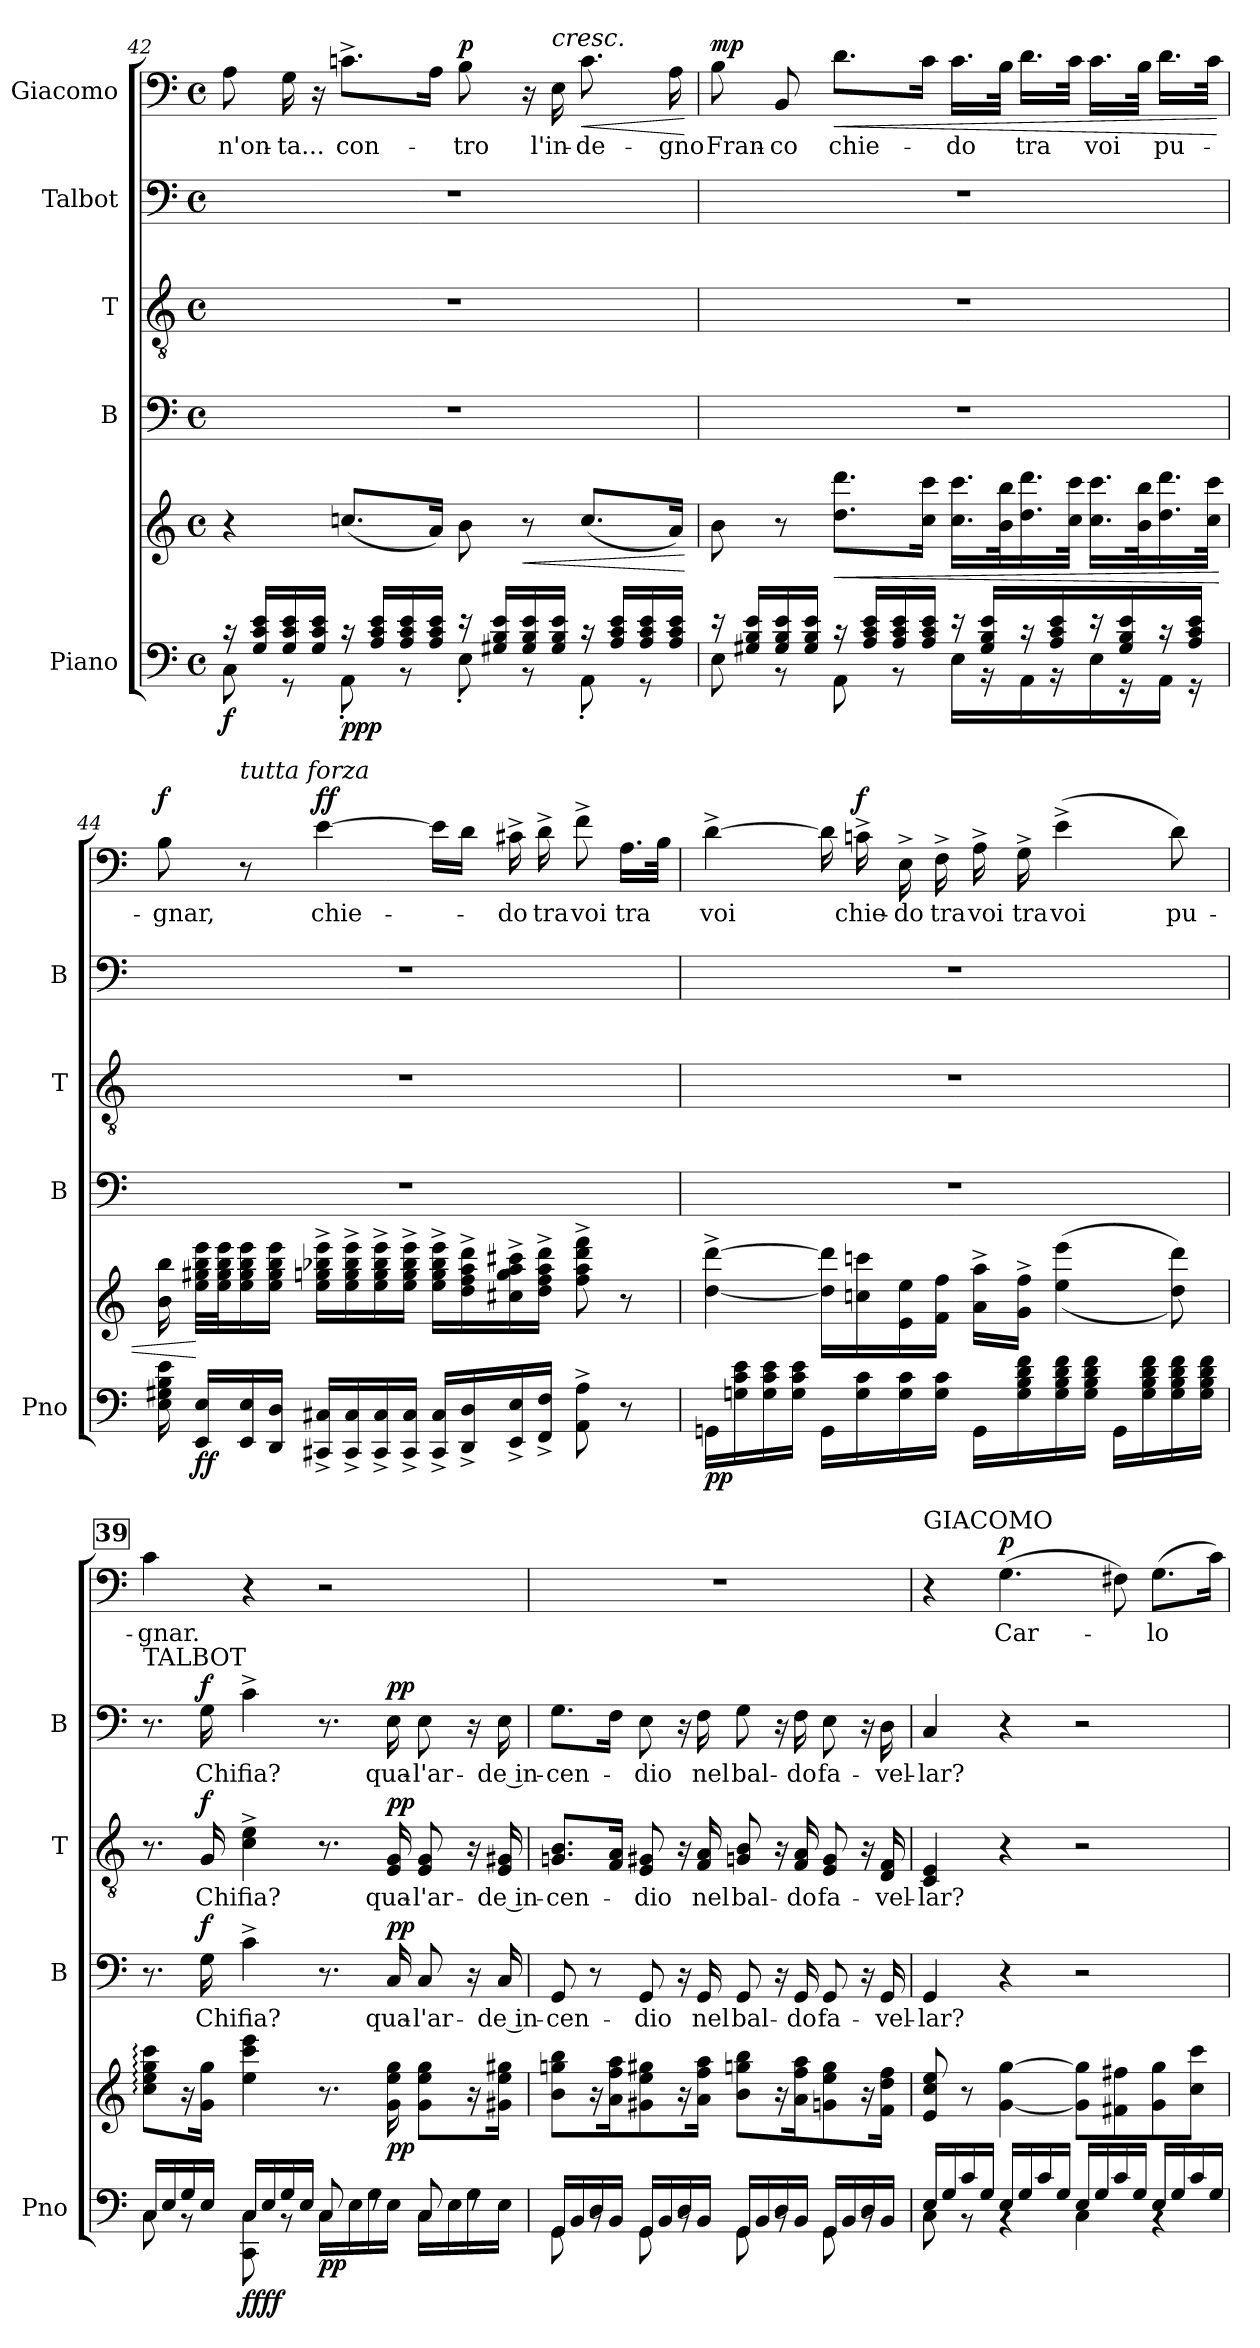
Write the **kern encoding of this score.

**kern	**kern	**dynam	**kern	**text	**dynam	**kern	**text	**dynam	**kern	**text	**dynam	**kern	**text	**dynam
*part5	*part5	*part5	*part4	*part4	*part4	*part3	*part3	*part3	*part2	*part2	*part2	*part1	*part1	*part1
*staff6	*staff5	*staff5/6	*staff4	*staff4	*staff4	*staff3	*staff3	*staff3	*staff2	*staff2	*staff2	*staff1	*staff1	*staff1
*I"Piano	*	*	*I"B	*	*	*I"T	*	*	*I"Talbot	*	*	*I"Giacomo	*	*
*I'Pno	*	*	*I'B	*	*	*I'T	*	*	*I'B	*	*	*	*	*
*clefF4	*clefG2	*	*clefF4	*	*	*clefGv2	*	*	*clefF4	*	*	*clefF4	*	*
*k[]	*k[]	*	*k[]	*	*	*k[]	*	*	*k[]	*	*	*k[]	*	*
*M4/4	*M4/4	*	*M4/4	*	*	*M4/4	*	*	*M4/4	*	*	*M4/4	*	*
*met(c)	*met(c)	*	*met(c)	*	*	*met(c)	*	*	*met(c)	*	*	*met(c)	*	*
=42	=42	=42	=42	=42	=42	=42	=42	=42	=42	=42	=42	=42	=42	=42
*^	*	*	*	*	*	*	*	*	*	*	*	*	*	*
!	!	!	!LO:DY:b=2	!	!	!	!	!	!	!	!	!	!	!LO:LY:b	!
16r	8C\	4r	f	1r	.	.	1r	.	.	1r	.	.	8A\	-n'on-	.
16G/ 16c/ 16e/LL	.	.	.	.	.	.	.	.	.	.	.	.	.	.	.
!	!	!	!	!	!	!	!	!	!	!	!	!	!	!LO:LY:b	!
16G/ 16c/ 16e/	8r	.	.	.	.	.	.	.	.	.	.	.	16G\	-ta...	.
16G/ 16c/ 16e/JJ	.	.	.	.	.	.	.	.	.	.	.	.	16r	.	.
!	!	!	!LO:DY:b=2	!	!	!	!	!	!	!	!	!	!	!LO:LY:b	!
!	!	!	!LO:DY:n=1:b	!	!	!	!	!	!	!	!	!	!	!	!
16r	8AA'\	(8.ccn/L	pp p	.	.	.	.	.	.	.	.	.	8.cn^\L	con-	.
16A/ 16c/ 16e/LL	.	.	.	.	.	.	.	.	.	.	.	.	.	.	.
16A/ 16c/ 16e/	8r	.	.	.	.	.	.	.	.	.	.	.	.	.	.
16A/ 16c/ 16e/JJ	.	16a/Jk)	.	.	.	.	.	.	.	.	.	.	16A\Jk	.	.
!	!	!	!	!	!	!	!	!	!	!	!	!	!	!LO:LY:b	!LO:DY:a
16r	8E'\	8b\	.	.	.	.	.	.	.	.	.	.	8B\	-tro	p
16G#X/ 16B/ 16e/LL	.	.	.	.	.	.	.	.	.	.	.	.	.	.	.
!	!	!	!LO:HP:b	!	!	!	!	!	!	!	!	!	!	!	!
16G#/ 16B/ 16e/	8r	8r	<	.	.	.	.	.	.	.	.	.	16r	.	.
!	!	!	!	!	!	!	!	!	!	!	!	!	!LO:TX:a:i:t=cresc.	!	!
!	!	!	!	!	!	!	!	!	!	!	!	!	!	!LO:LY:b	!
16G#/ 16B/ 16e/JJ	.	.	.	.	.	.	.	.	.	.	.	.	16E\	l'in-	.
!	!	!	!	!	!	!	!	!	!	!	!	!	!	!LO:LY:b	!LO:HP:b
16r	8AA'\	(8.cc/L	.	.	.	.	.	.	.	.	.	.	8.c\	-de-	<
16A/ 16c/ 16e/LL	.	.	.	.	.	.	.	.	.	.	.	.	.	.	.
16A/ 16c/ 16e/	8r	.	.	.	.	.	.	.	.	.	.	.	.	.	.
!	!	!	!	!	!	!	!	!	!	!	!	!	!	!LO:LY:b	!
16A/ 16c/ 16e/JJ	.	16a/Jk)	.	.	.	.	.	.	.	.	.	.	16A\	-gno	.
*v	*v	*	*	*	*	*	*	*	*	*	*	*	*	*	*
.	.	[	.	.	.	.	.	.	.	.	.	.	.	[
!!LO:LB:g=z
=43	=43	=43	=43	=43	=43	=43	=43	=43	=43	=43	=43	=43	=43	=43
*^	*	*	*	*	*	*	*	*	*	*	*	*	*	*
!	!	!	!LO:DY:b=2	!	!	!	!	!	!	!	!	!	!	!LO:LY:b	!
!	!	!	!LO:DY:n=1:b	!	!	!	!	!	!	!	!	!	!	!	!LO:DY:a
16r	8E\	8b\	mp mp	1r	.	.	1r	.	.	1r	.	.	8B\	Fran-	mp
16G#X/ 16B/ 16e/LL	.	.	.	.	.	.	.	.	.	.	.	.	.	.	.
!	!	!	!	!	!	!	!	!	!	!	!	!	!	!LO:LY:b	!
16G#/ 16B/ 16e/	8r	8r	.	.	.	.	.	.	.	.	.	.	8BB/	-co	.
16G#/ 16B/ 16e/JJ	.	.	.	.	.	.	.	.	.	.	.	.	.	.	.
!	!	!	!LO:HP:b	!	!	!	!	!	!	!	!	!	!	!LO:LY:b	!LO:HP:b
16r	8AA\	8.dd\ 8.ddd\L	<	.	.	.	.	.	.	.	.	.	8.d\L	chie-	<
16A/ 16c/ 16e/LL	.	.	.	.	.	.	.	.	.	.	.	.	.	.	.
16A/ 16c/ 16e/	8r	.	.	.	.	.	.	.	.	.	.	.	.	.	.
16A/ 16c/ 16e/JJ	.	16cc\ 16ccc\Jk	.	.	.	.	.	.	.	.	.	.	16c\Jk	.	.
!	!	!	!	!	!	!	!	!	!	!	!	!	!	!LO:LY:b	!
16r	16E\LL	16.cc\ 16.ccc\LL	.	.	.	.	.	.	.	.	.	.	16.c\LL	-do	.
16G#/ 16B/ 16e/LL	16r	.	.	.	.	.	.	.	.	.	.	.	.	.	.
.	.	32b\ 32bb\K	.	.	.	.	.	.	.	.	.	.	32B\JJk	.	.
!	!	!	!	!	!	!	!	!	!	!	!	!	!	!LO:LY:b	!
16r	16AA\	16.dd\ 16.ddd\	.	.	.	.	.	.	.	.	.	.	16.d\LL	tra	.
16A/ 16c/ 16e/	16r	.	.	.	.	.	.	.	.	.	.	.	.	.	.
.	.	32cc\ 32ccc\JJk	.	.	.	.	.	.	.	.	.	.	32c\JJk	.	.
!	!	!	!	!	!	!	!	!	!	!	!	!	!	!LO:LY:b	!
16r	16E\	16.cc\ 16.ccc\LL	.	.	.	.	.	.	.	.	.	.	16.c\LL	voi	.
16G#/ 16B/ 16e/	16r	.	.	.	.	.	.	.	.	.	.	.	.	.	.
.	.	32b\ 32bb\K	.	.	.	.	.	.	.	.	.	.	32B\JJk	.	.
!	!	!	!	!	!	!	!	!	!	!	!	!	!	!LO:LY:b	!
16r	16AA\JJ	16.dd\ 16.ddd\	.	.	.	.	.	.	.	.	.	.	16.d\LL	pu-	.
16A/ 16c/ 16e/JJ	16r	.	.	.	.	.	.	.	.	.	.	.	.	.	.
.	.	32cc\ 32ccc\JJk	.	.	.	.	.	.	.	.	.	.	32c\JJk	.	.
*v	*v	*	*	*	*	*	*	*	*	*	*	*	*	*	*
.	.	.	.	.	.	.	.	.	.	.	.	.	.	[
=44	=44	=44	=44	=44	=44	=44	=44	=44	=44	=44	=44	=44	=44	=44
!	!	!	!	!	!	!	!	!	!	!	!	!	!LO:LY:b	!LO:DY:a
16E\ 16G#X\ 16B\ 16e\	16b\ 16bb\	.	1r	.	.	1r	.	.	1r	.	.	8B\	-gnar,	f
!	!	!LO:DY:n=1:b=2	!	!	!	!	!	!	!	!	!	!	!	!
!	!	!LO:DY:n=2:b	!	!	!	!	!	!	!	!	!	!	!	!
16EE/ 16E/LL	32ee\ 32gg#X\ 32bb\ 32eee\LLL	[ f f	.	.	.	.	.	.	.	.	.	.	.	.
.	32ee\ 32gg#\ 32bb\ 32eee\J	.	.	.	.	.	.	.	.	.	.	.	.	.
!	!	!	!	!	!	!	!	!	!	!	!	!LO:TX:a:i:t=tutta forza	!	!
16EE/ 16E/	16ee\ 16gg#\ 16bb\ 16eee\	.	.	.	.	.	.	.	.	.	.	8r	.	.
16DD/ 16D/JJ	16ee\ 16gg#\ 16bb\ 16eee\JJ	.	.	.	.	.	.	.	.	.	.	.	.	.
!	!	!	!	!	!	!	!	!	!	!	!	!	!LO:LY:b	!LO:DY:a
16CC#X/^ 16C#X/^LL	16ee\^ 16ggn\^ 16bb-X\^ 16eee\^LL	.	.	.	.	.	.	.	.	.	.	[4e\	chie-	ff
16CC#/^ 16C#/^	16ee\^ 16gg\^ 16bb-\^ 16eee\^	.	.	.	.	.	.	.	.	.	.	.	.	.
16CC#/^ 16C#/^	16ee\^ 16gg\^ 16bb-\^ 16eee\^	.	.	.	.	.	.	.	.	.	.	.	.	.
16CC#/^ 16C#/^JJ	16ee\^ 16gg\^ 16bb-\^ 16eee\^JJ	.	.	.	.	.	.	.	.	.	.	.	.	.
16CC#/^ 16C#/^LL	16ee\^ 16gg\^ 16bb-\^ 16eee\^LL	.	.	.	.	.	.	.	.	.	.	16e\LL]	.	.
16DD/^ 16D/^	16dd\^ 16ff\^ 16aa\^ 16ddd\^	.	.	.	.	.	.	.	.	.	.	16d\JJ	.	.
!	!	!	!	!	!	!	!	!	!	!	!	!	!LO:LY:b	!
16EE/^ 16E/^	16cc#X\^ 16gg\^ 16aa\^ 16ccc#X\^	.	.	.	.	.	.	.	.	.	.	16c#X^\	-do	.
!	!	!	!	!	!	!	!	!	!	!	!	!	!LO:LY:b	!
16FF/^ 16F/^JJ	16dd\^ 16ff\^ 16aa\^ 16ddd\^JJ	.	.	.	.	.	.	.	.	.	.	16d^\	tra	.
!	!	!	!	!	!	!	!	!	!	!	!	!	!LO:LY:b	!
8AA\^ 8A\^	8ff\^ 8aa\^ 8ddd\^ 8fff\^	.	.	.	.	.	.	.	.	.	.	8f^\	voi	.
!	!	!	!	!	!	!	!	!	!	!	!	!	!LO:LY:b	!
8r	8r	.	.	.	.	.	.	.	.	.	.	16.A\LL	tra	.
.	.	.	.	.	.	.	.	.	.	.	.	32B\JJk	.	.
!!LO:LB:g=z
=45	=45	=45	=45	=45	=45	=45	=45	=45	=45	=45	=45	=45	=45	=45
!	!	!LO:DY:b=2	!	!	!	!	!	!	!	!	!	!	!LO:LY:b	!
!	!	!LO:DY:n=1:b	!	!	!	!	!	!	!	!	!	!	!	!
16GGn\LL	[4dd\^ [4ddd\^	p p	1r	.	.	1r	.	.	1r	.	.	[4d^\	voi	.
16Gn\ 16c\ 16e\	.	.	.	.	.	.	.	.	.	.	.	.	.	.
16G\ 16c\ 16e\	.	.	.	.	.	.	.	.	.	.	.	.	.	.
16G\ 16c\ 16e\JJ	.	.	.	.	.	.	.	.	.	.	.	.	.	.
16GG\LL	16dd\] 16ddd\]LL	.	.	.	.	.	.	.	.	.	.	16d\]	.	.
!	!	!	!	!	!	!	!	!	!	!	!	!	!LO:LY:b	!LO:DY:a
16G\ 16c\	16ccn\ 16cccn\	.	.	.	.	.	.	.	.	.	.	16cn^\	chie-	f
!	!	!	!	!	!	!	!	!	!	!	!	!	!LO:LY:b	!
16G\ 16c\	16e\ 16ee\	.	.	.	.	.	.	.	.	.	.	16E^\	-do	.
!	!	!	!	!	!	!	!	!	!	!	!	!	!LO:LY:b	!
16G\ 16c\JJ	16f\ 16ff\JJ	.	.	.	.	.	.	.	.	.	.	16F^\	tra	.
!	!	!	!	!	!	!	!	!	!	!	!	!	!LO:LY:b	!
16GG\LL	16a\^ 16aa\^LL	.	.	.	.	.	.	.	.	.	.	16A^\	voi	.
!	!	!	!	!	!	!	!	!	!	!	!	!	!LO:LY:b	!
16G\ 16B\ 16d\ 16f\	16g\^ 16ff\^JJ	.	.	.	.	.	.	.	.	.	.	16G^\	tra	.
!	!	!	!	!	!	!	!	!	!	!	!	!	!LO:LY:b	!
16G\ 16B\ 16d\ 16f\	((4ee\ 4eee\	.	.	.	.	.	.	.	.	.	.	(4e^\	voi	.
16G\ 16B\ 16d\ 16f\JJ	.	.	.	.	.	.	.	.	.	.	.	.	.	.
16GG\LL	.	.	.	.	.	.	.	.	.	.	.	.	.	.
16G\ 16B\ 16d\ 16f\	.	.	.	.	.	.	.	.	.	.	.	.	.	.
!	!	!	!	!	!	!	!	!	!	!	!	!	!LO:LY:b	!
16G\ 16B\ 16d\ 16f\	8dd\ 8ddd\))	.	.	.	.	.	.	.	.	.	.	8d\)	pu-	.
16G\ 16B\ 16d\ 16f\JJ	.	.	.	.	.	.	.	.	.	.	.	.	.	.
!!LO:REH:place=s1:a:B:fs=14:t=39
=46	=46	=46	=46	=46	=46	=46	=46	=46	=46	=46	=46	=46	=46	=46
*^	*	*	*	*	*	*	*	*	*	*	*	*	*	*
!	!	!	!	!	!	!	!	!	!	!LO:TX:a:t=TALBOT	!	!	!	!	!
!	!	!	!	!	!	!	!	!	!	!	!	!	!	!LO:LY:b	!
16C/LL	8C\	8cc\: 8ee\: 8gg\: 8ccc\:L	.	8.r	.	.	8.r	.	.	8.r	.	.	4c\	-gnar.	.
16E/	.	.	.	.	.	.	.	.	.	.	.	.	.	.	.
16G/	8rBB	16r	.	.	.	.	.	.	.	.	.	.	.	.	.
!	!	!	!	!	!LO:LY:b	!LO:DY:a	!	!LO:LY:b	!LO:DY:a	!	!LO:LY:b	!LO:DY:a	!	!	!
16E/JJ	.	16g\ 16gg\Jk	.	16G\	Chi	f	16G/	Chi	f	16G\	Chi	f	.	.	.
!	!	!	!LO:DY:b=2	!	!LO:LY:b	!	!	!LO:LY:b	!	!	!LO:LY:b	!	!	!	!
!	!	!	!LO:DY:n=1:b	!	!	!	!	!	!	!	!	!	!	!	!
16C/LL	8CC\ 8C\	4ee\ 4ccc\ 4eee\	ff ff	4c^\	fia?	.	4c!\^ 4e\^	fia?	.	4c^\	fia?	.	4r	.	.
16E/	.	.	.	.	.	.	.	.	.	.	.	.	.	.	.
16G/	8rBB	.	.	.	.	.	.	.	.	.	.	.	.	.	.
16E/JJ	.	.	.	.	.	.	.	.	.	.	.	.	.	.	.
!	!	!	!LO:DY:n=2:b=2	!	!	!	!	!	!	!	!	!	!	!	!
8C/	16C\LL	8.r	pp	8.r	.	.	8.r	.	.	8.r	.	.	2r	.	.
.	16E\	.	.	.	.	.	.	.	.	.	.	.	.	.	.
8rF	16G\	.	.	.	.	.	.	.	.	.	.	.	.	.	.
!	!	!	!LO:DY:n=3:b	!	!LO:LY:b	!LO:DY:a	!	!LO:LY:b	!LO:DY:a	!	!LO:LY:b	!LO:DY:a	!	!	!
.	16E\JJ	16g\ 16ee\ 16gg\	pp	16C/	qua-	pp	16E!/ 16G/	qua-	pp	16E\	qua-	pp	.	.	.
!	!	!	!	!	!LO:LY:b	!	!	!LO:LY:b	!	!	!LO:LY:b	!	!	!	!
8C/	16C\LL	8g\ 8ee\ 8gg\L	.	8C/	-l'ar-	.	8E!/ 8G/	-l'ar-	.	8E\	-l'ar-	.	.	.	.
.	16E\	.	.	.	.	.	.	.	.	.	.	.	.	.	.
8rF	16G\	16r	.	16r	.	.	16r	.	.	16r	.	.	.	.	.
!	!	!	!	!	!LO:LY:b	!	!	!LO:LY:b	!	!	!LO:LY:b	!	!	!	!
.	16E\JJ	16g#X\ 16ee\ 16gg#X\Jk	.	16C/	-de in-	.	16E!/ 16G#X/	-de in-	.	16E\	-de in-	.	.	.	.
!!LO:PB:g=z
=47	=47	=47	=47	=47	=47	=47	=47	=47	=47	=47	=47	=47	=47	=47	=47
!	!	!	!	!	!LO:LY:b	!	!	!LO:LY:b	!	!	!LO:LY:b	!	!	!	!
16GG/LL	8GG\	8b\ 8ggn\ 8bb\L	.	8GG/	-cen-	.	8.Gn!/ 8.B/L	-cen-	.	8.G\L	-cen-	.	1r	.	.
16BB/	.	.	.	.	.	.	.	.	.	.	.	.	.	.	.
16D/	8rBB	16r	.	8r	.	.	.	.	.	.	.	.	.	.	.
16BB/JJ	.	16a\ 16ff\ 16aa\K	.	.	.	.	16F!/ 16A/Jk	.	.	16F\Jk	.	.	.	.	.
!	!	!	!	!	!LO:LY:b	!	!	!LO:LY:b	!	!	!LO:LY:b	!	!	!	!
16GG/LL	8GG\	8g#X\ 8ee\ 8gg#X\	.	8GG/	-dio	.	8E!/ 8G#X/	-dio	.	8E\	-dio	.	.	.	.
16BB/	.	.	.	.	.	.	.	.	.	.	.	.	.	.	.
16D/	8rBB	16r	.	16r	.	.	16r	.	.	16r	.	.	.	.	.
!	!	!	!	!	!LO:LY:b	!	!	!LO:LY:b	!	!	!LO:LY:b	!	!	!	!
16BB/JJ	.	16a\ 16ff\ 16aa\Jk	.	16GG/	nel	.	16F!/ 16A/	nel	.	16F\	nel	.	.	.	.
!	!	!	!	!	!LO:LY:b	!	!	!LO:LY:b	!	!	!LO:LY:b	!	!	!	!
16GG/LL	8GG\	8b\ 8ggn\ 8bb\L	.	8GG/	bal-	.	8Gn!/ 8B/	bal-	.	8G\	bal-	.	.	.	.
16BB/	.	.	.	.	.	.	.	.	.	.	.	.	.	.	.
16D/	8rBB	16r	.	16r	.	.	16r	.	.	16r	.	.	.	.	.
!	!	!	!	!	!LO:LY:b	!	!	!LO:LY:b	!	!	!LO:LY:b	!	!	!	!
16BB/JJ	.	16a\ 16ff\ 16aa\K	.	16GG/	-do	.	16F!/ 16A/	-do	.	16F\	-do	.	.	.	.
!	!	!	!	!	!LO:LY:b	!	!	!LO:LY:b	!	!	!LO:LY:b	!	!	!	!
16GG/LL	8GG\	8gn\ 8ee\ 8gg\	.	8GG/	fa-	.	8E!/ 8G/	fa-	.	8E\	fa-	.	.	.	.
16BB/	.	.	.	.	.	.	.	.	.	.	.	.	.	.	.
16D/	8rBB	16r	.	16r	.	.	16r	.	.	16r	.	.	.	.	.
!	!	!	!	!	!LO:LY:b	!	!	!LO:LY:b	!	!	!LO:LY:b	!	!	!	!
16BB/JJ	.	16f\ 16dd\ 16ff\Jk	.	16GG/	-vel-	.	16D!/ 16F/	-vel-	.	16D\	-vel-	.	.	.	.
=48	=48	=48	=48	=48	=48	=48	=48	=48	=48	=48	=48	=48	=48	=48	=48
!	!	!	!	!	!	!	!	!	!	!	!	!	!LO:TX:a:t=GIACOMO	!	!
!	!	!	!	!	!LO:LY:b	!	!	!LO:LY:b	!	!	!LO:LY:b	!	!	!	!
16E/LL	8C\	8e/ 8cc/ 8ee/	.	4GG/	-lar?	.	4C!/ 4E/	-lar?	.	4C/	-lar?	.	4r	.	.
16G/	.	.	.	.	.	.	.	.	.	.	.	.	.	.	.
16c/	8rBB	8r	.	.	.	.	.	.	.	.	.	.	.	.	.
16G/JJ	.	.	.	.	.	.	.	.	.	.	.	.	.	.	.
!	!	!	!	!	!	!	!	!	!	!	!	!	!	!LO:LY:b	!LO:DY:a
16E/LL	4rBB	[4g\ [4gg\	.	4r	.	.	4r	.	.	4r	.	.	(4.G\	Car-	p
16G/	.	.	.	.	.	.	.	.	.	.	.	.	.	.	.
16c/	.	.	.	.	.	.	.	.	.	.	.	.	.	.	.
16G/JJ	.	.	.	.	.	.	.	.	.	.	.	.	.	.	.
16E/LL	4C\	8g\] 8gg\]L	.	2r	.	.	2r	.	.	2r	.	.	.	.	.
16G/	.	.	.	.	.	.	.	.	.	.	.	.	.	.	.
16c/	.	8f#X\ 8ff#X\	.	.	.	.	.	.	.	.	.	.	8F#X\)	.	.
16G/JJ	.	.	.	.	.	.	.	.	.	.	.	.	.	.	.
!	!	!	!	!	!	!	!	!	!	!	!	!	!	!LO:LY:b	!
16E/LL	4rBB	8g\ 8gg\	.	.	.	.	.	.	.	.	.	.	(8.G\L	-lo	.
16G/	.	.	.	.	.	.	.	.	.	.	.	.	.	.	.
16c/	.	8cc\ 8ccc\J	.	.	.	.	.	.	.	.	.	.	.	.	.
16G/JJ	.	.	.	.	.	.	.	.	.	.	.	.	16c\Jk)	.	.
*v	*v	*	*	*	*	*	*	*	*	*	*	*	*	*	*
=	=	=	=	=	=	=	=	=	=	=	=	=	=	=
*-	*-	*-	*-	*-	*-	*-	*-	*-	*-	*-	*-	*-	*-	*-
